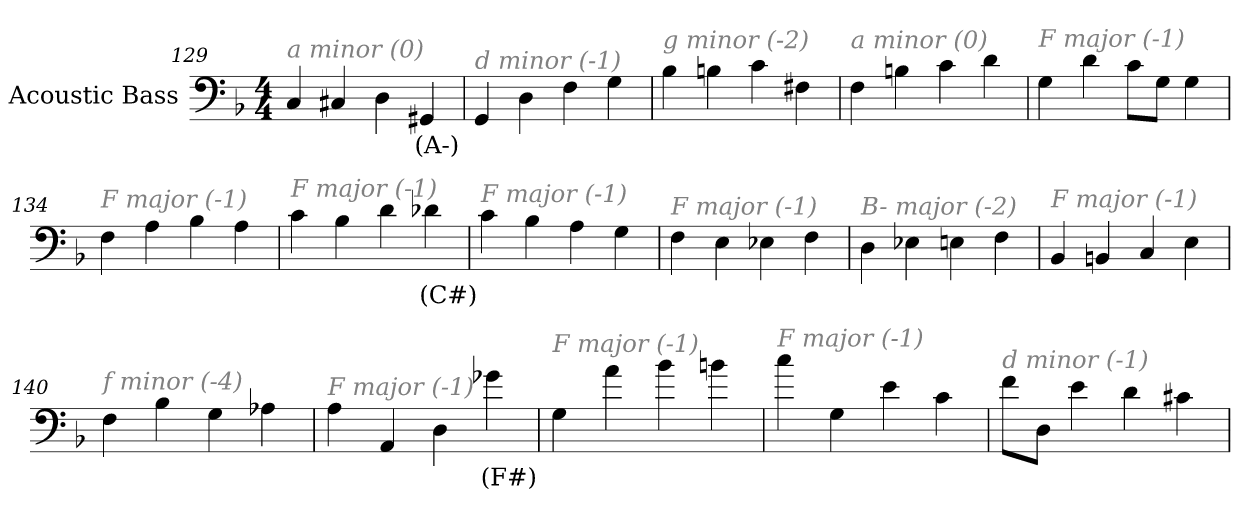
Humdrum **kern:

**kern	**text
*part1	*part1
*staff1	*staff1
*I"Acoustic Bass	*
*clefF4	*
*ITrd7c12	*
*k[b-]	*
*F:	*
*M4/4	*
=129	=129
!LO:TX:i:color=#808080:t=a minor (0)	!
4CC	.
4CC#X	.
4DD	.
4GGG#Xi	(A-)
=130	=130
!LO:TX:i:color=#808080:t=d minor (-1)	!
4GGG	.
4DD	.
4FF	.
4GG	.
=131	=131
!LO:TX:i:color=#808080:t=g minor (-2)	!
4BB-	.
4BBn	.
4C	.
4FF#X	.
=132	=132
!LO:TX:i:color=#808080:t=a minor (0)	!
4FF	.
4BBn	.
4C	.
4D	.
=133	=133
!LO:TX:i:color=#808080:t=F major (-1)	!
4GG	.
4D	.
8CL	.
8GGJ	.
4GG	.
=134	=134
!LO:TX:i:color=#808080:t=F major (-1)	!
4FF	.
4AA	.
4BB-	.
4AA	.
=135	=135
!LO:TX:i:color=#808080:t=F major (-1)	!
4C	.
4BB-	.
4D	.
4D-Xi	(C#)
=136	=136
!LO:TX:i:color=#808080:t=F major (-1)	!
4C	.
4BB-	.
4AA	.
4GG	.
=137	=137
!LO:TX:i:color=#808080:t=F major (-1)	!
4FF	.
4EE	.
4EE-X	.
4FF	.
=138	=138
!LO:TX:i:color=#808080:t=B- major (-2)	!
4DD	.
4EE-X	.
4EEn	.
4FF	.
=139	=139
!LO:TX:i:color=#808080:t=F major (-1)	!
4BBB-	.
4BBBn	.
4CC	.
4EE	.
=140	=140
!LO:TX:i:color=#808080:t=f minor (-4)	!
4FF	.
4BB-	.
4GG	.
4AA-X	.
=141	=141
!LO:TX:i:color=#808080:t=F major (-1)	!
4AA	.
4AAA	.
4DD	.
4G-Xi	(F#)
=142	=142
!LO:TX:i:color=#808080:t=F major (-1)	!
4GG	.
4A	.
4B-	.
4Bn	.
=143	=143
!LO:TX:i:color=#808080:t=F major (-1)	!
4c	.
4GG	.
4E	.
4C	.
=144	=144
!LO:TX:i:color=#808080:t=d minor (-1)	!
8FL	.
8DDJ	.
4E	.
4D	.
4C#X	.
=	=
*-	*-
